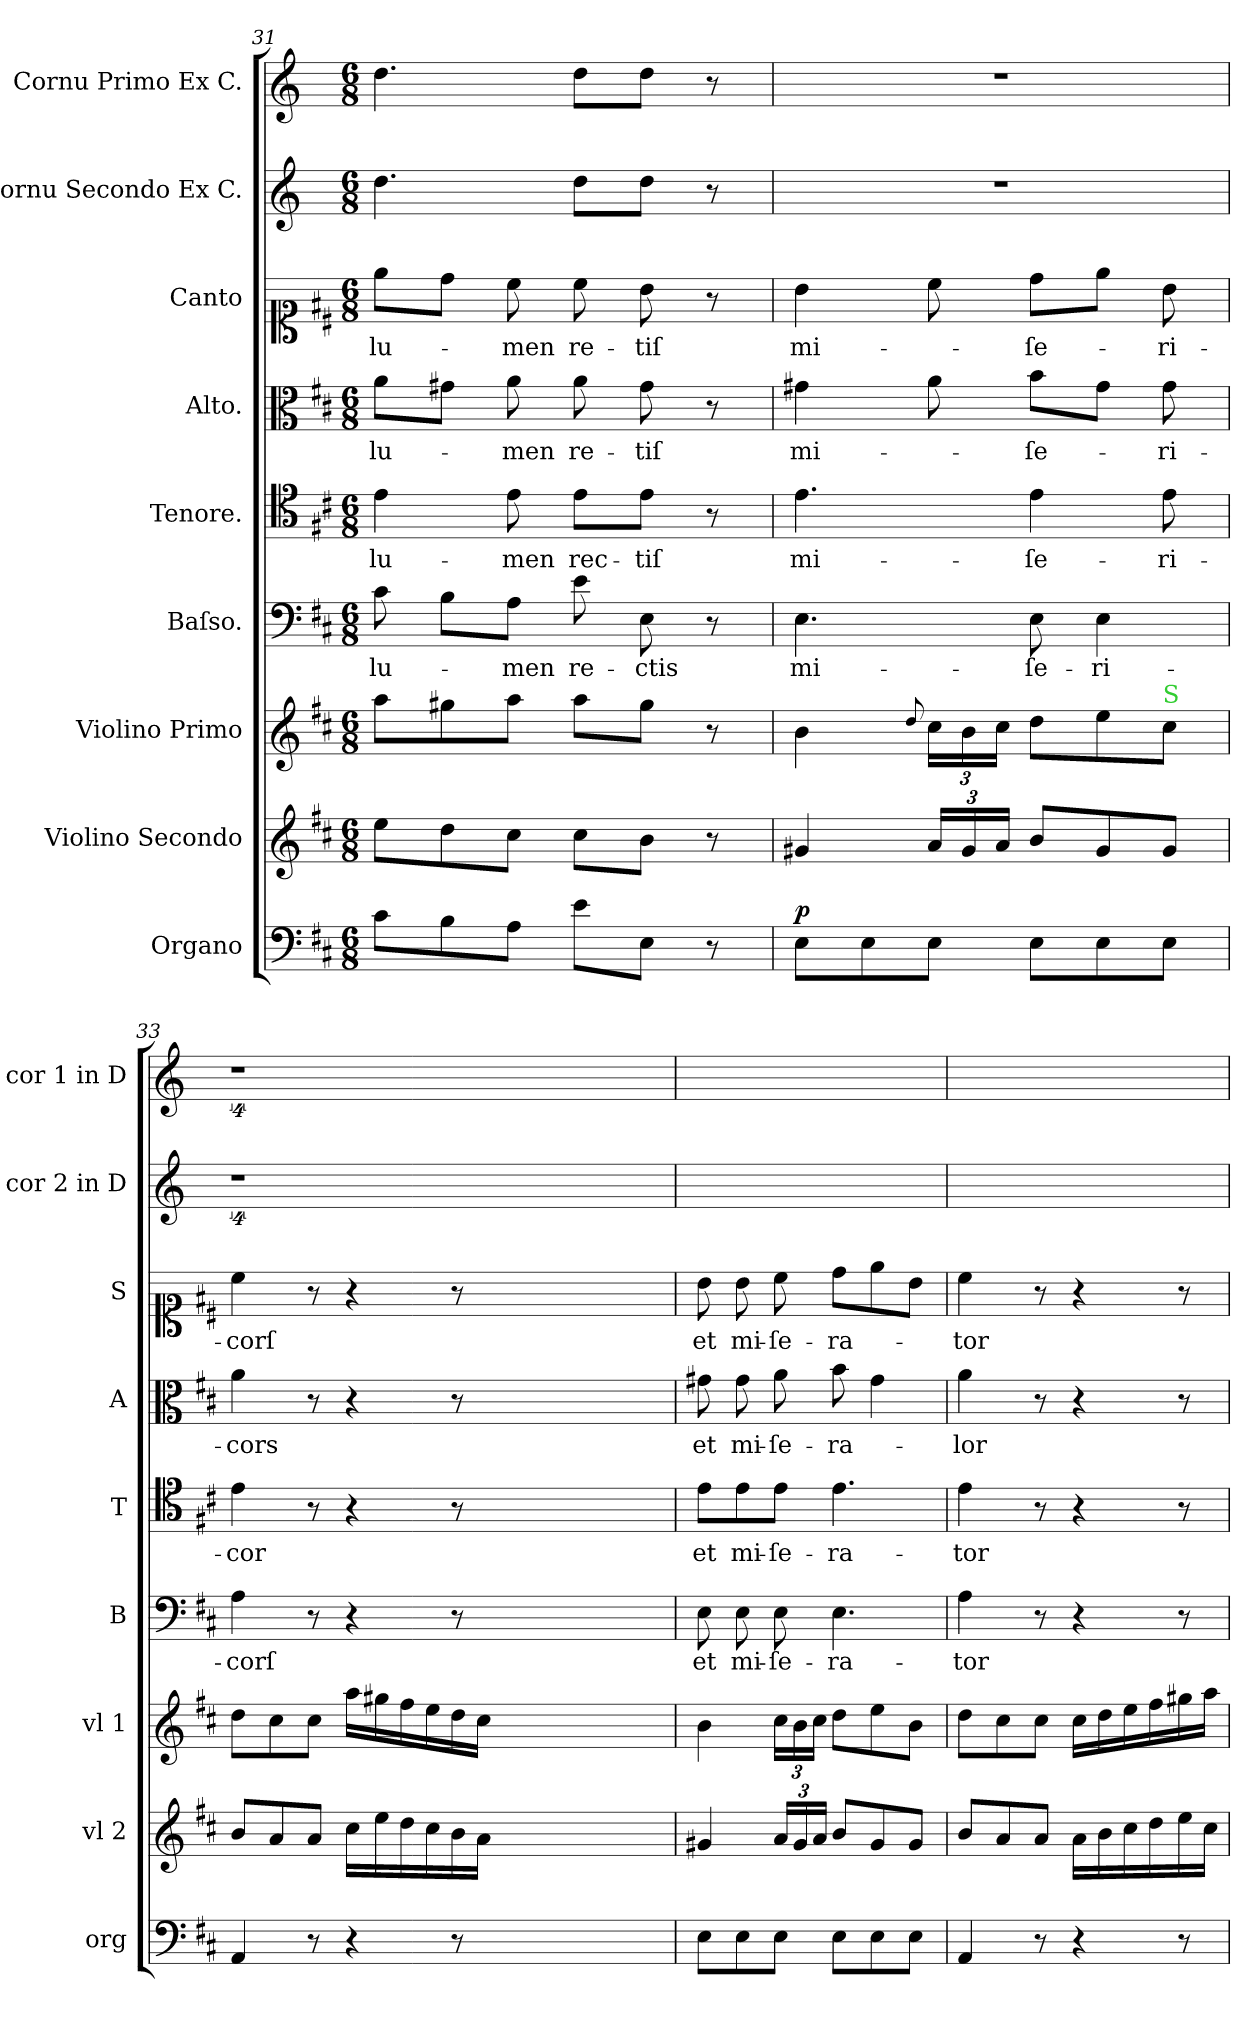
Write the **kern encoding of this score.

**kern	**dynam	**kern	**kern	**kern	**text	**kern	**text	**kern	**text	**kern	**text	**kern	**kern
*part9	*part9	*part8	*part7	*part6	*part6	*part5	*part5	*part4	*part4	*part3	*part3	*part2	*part1
*staff9	*staff9	*staff8	*staff7	*staff6	*staff6	*staff5	*staff5	*staff4	*staff4	*staff3	*staff3	*staff2	*staff1
*I"Organo	*	*I"Violino Secondo	*I"Violino Primo	*I"Baſso.	*	*I"Tenore.	*	*I"Alto.	*	*I"Canto	*	*I"Cornu Secondo Ex C.	*I"Cornu Primo Ex C.
*I'org	*	*I'vl 2	*I'vl 1	*I'B	*	*I'T	*	*I'A	*	*I'S	*	*I'cor 2 in D	*I'cor 1 in D
*clefF4	*	*clefG2	*clefG2	*clefF4	*	*clefC4	*	*clefC3	*	*clefC1	*	*clefG2	*clefG2
*	*	*	*	*	*	*	*	*	*	*	*	*ITrd6c10	*ITrd6c10
*k[f#c#]	*	*k[f#c#]	*k[f#c#]	*k[f#c#]	*	*k[f#c#]	*	*k[f#c#]	*	*k[f#c#]	*	*k[f#c#]	*k[f#c#]
*D:	*	*D:	*D:	*D:	*	*D:	*	*D:	*	*D:	*	*D:	*D:
*M6/8	*	*M6/8	*M6/8	*M6/8	*	*M6/8	*	*M6/8	*	*M6/8	*	*M6/8	*M6/8
=31	=31	=31	=31	=31	=31	=31	=31	=31	=31	=31	=31	=31	=31
8c#\L	.	8ee\L	8aa\L	8c#\	lu-	4e\	lu-	8a\L	lu-	8ee\L	lu-	4.e\	4.e\
8B\	.	8dd\	8gg#X\	8B\L	.	.	.	8g#X\J	.	8dd\J	.	.	.
8A\J	.	8cc#\J	8aa\J	8A\J	-men	8e\	-men	8a\	-men	8cc#\	-men	.	.
8e\L	.	8cc#\L	8aa\L	8e\	re-	8e\L	rec-	8a\	re-	8cc#\	re-	8e\L	8e\L
8E\J	.	8b\J	8gg#\J	8E\	-ctis	8e\J	-tiſ	8g#\	-tiſ	8b\	-tiſ	8e\J	8e\J
8r	.	8r	8r	8r	.	8r	.	8r	.	8r	.	8r	8r
=32	=32	=32	=32	=32	=32	=32	=32	=32	=32	=32	=32	=32	=32
!	!LO:DY:a	!	!	!	!	!	!	!	!	!	!	!	!
8E\L	p	4g#X/	4b\	4.E\	mi-	4.e\	mi-	4g#X\	mi-	4b\	mi-	2.r	2.r
8E\	.	.	.	.	.	.	.	.	.	.	.	.	.
.	.	.	8qqdd/	.	.	.	.	.	.	.	.	.	.
8E\J	.	24a/LL	24cc#\LL	.	.	.	.	8a\	.	8cc#\	.	.	.
.	.	24g#/	24b\	.	.	.	.	.	.	.	.	.	.
.	.	24a/JJ	24cc#\JJ	.	.	.	.	.	.	.	.	.	.
8E\L	.	8b/L	8dd\L	8E\	-ſe-	4e\	-ſe-	8b\L	-ſe-	8dd\L	-ſe-	.	.
8E\	.	8g#/	8ee\	4E\	-ri-	.	.	8g#\J	.	8ee\J	.	.	.
!	!	!	!LO:TX:a:color=limegreen:t=S	!	!	!	!	!	!	!	!	!	!
8E\J	.	8g#/J	8cc#\J	.	.	8e\	-ri-	8g#\	-ri-	8b\	-ri-	.	.
=33	=33	=33	=33	=33	=33	=33	=33	=33	=33	=33	=33	=33	=33
4AA/	.	8b/L	8dd\L	4A\	-corſ	4e\	-cor	4a\	-cors	4cc#\	-corſ	4%9r	4%9r
.	.	8a/	8cc#\	.	.	.	.	.	.	.	.	.	.
8r	.	8a/J	8cc#\J	8r	.	8r	.	8r	.	8r	.	.	.
4r	.	16cc#\LL	16aa\LL	4r	.	4r	.	4r	.	4r	.	.	.
.	.	16ee\	16gg#X\	.	.	.	.	.	.	.	.	.	.
.	.	16dd\	16ff#\	.	.	.	.	.	.	.	.	.	.
.	.	16cc#\	16ee\	.	.	.	.	.	.	.	.	.	.
8r	.	16b\	16dd\	8r	.	8r	.	8r	.	8r	.	.	.
.	.	16a\JJ	16cc#\JJ	.	.	.	.	.	.	.	.	.	.
1.ryy	.	1.ryy	1.ryy	1.ryy	.	1.ryy	.	1.ryy	.	1.ryy	.	.	.
=34	=34	=34	=34	=34	=34	=34	=34	=34	=34	=34	=34	=34	=34
8E\L	.	4g#X/	4b\	8E\	et	8e\L	et	8g#X\	et	8b\	et	2.ryy	2.ryy
8E\	.	.	.	8E\	mi-	8e\	mi-	8g#\	mi-	8b\	mi-	.	.
8E\J	.	24a/LL	24cc#\LL	8E\	-ſe-	8e\J	-ſe-	8a\	-ſe-	8cc#\	-ſe-	.	.
.	.	24g#/	24b\	.	.	.	.	.	.	.	.	.	.
.	.	24a/JJ	24cc#\JJ	.	.	.	.	.	.	.	.	.	.
8E\L	.	8b/L	8dd\L	4.E\	-ra-	4.e\	-ra-	8b\	-ra-	8dd\L	-ra-	.	.
8E\	.	8g#/	8ee\	.	.	.	.	4g#\	.	8ee\	.	.	.
8E\J	.	8g#/J	8b\J	.	.	.	.	.	.	8b\J	.	.	.
=35	=35	=35	=35	=35	=35	=35	=35	=35	=35	=35	=35	=35	=35
4AA/	.	8b/L	8dd\L	4A\	-tor	4e\	-tor	4a\	-lor	4cc#\	-tor	2.ryy	2.ryy
.	.	8a/	8cc#\	.	.	.	.	.	.	.	.	.	.
8r	.	8a/J	8cc#\J	8r	.	8r	.	8r	.	8r	.	.	.
4r	.	16a\LL	16cc#\LL	4r	.	4r	.	4r	.	4r	.	.	.
.	.	16b\	16dd\	.	.	.	.	.	.	.	.	.	.
.	.	16cc#\	16ee\	.	.	.	.	.	.	.	.	.	.
.	.	16dd\	16ff#\	.	.	.	.	.	.	.	.	.	.
8r	.	16ee\	16gg#X\	8r	.	8r	.	8r	.	8r	.	.	.
.	.	16cc#\JJ	16aa\JJ	.	.	.	.	.	.	.	.	.	.
=	=	=	=	=	=	=	=	=	=	=	=	=	=
*-	*-	*-	*-	*-	*-	*-	*-	*-	*-	*-	*-	*-	*-
